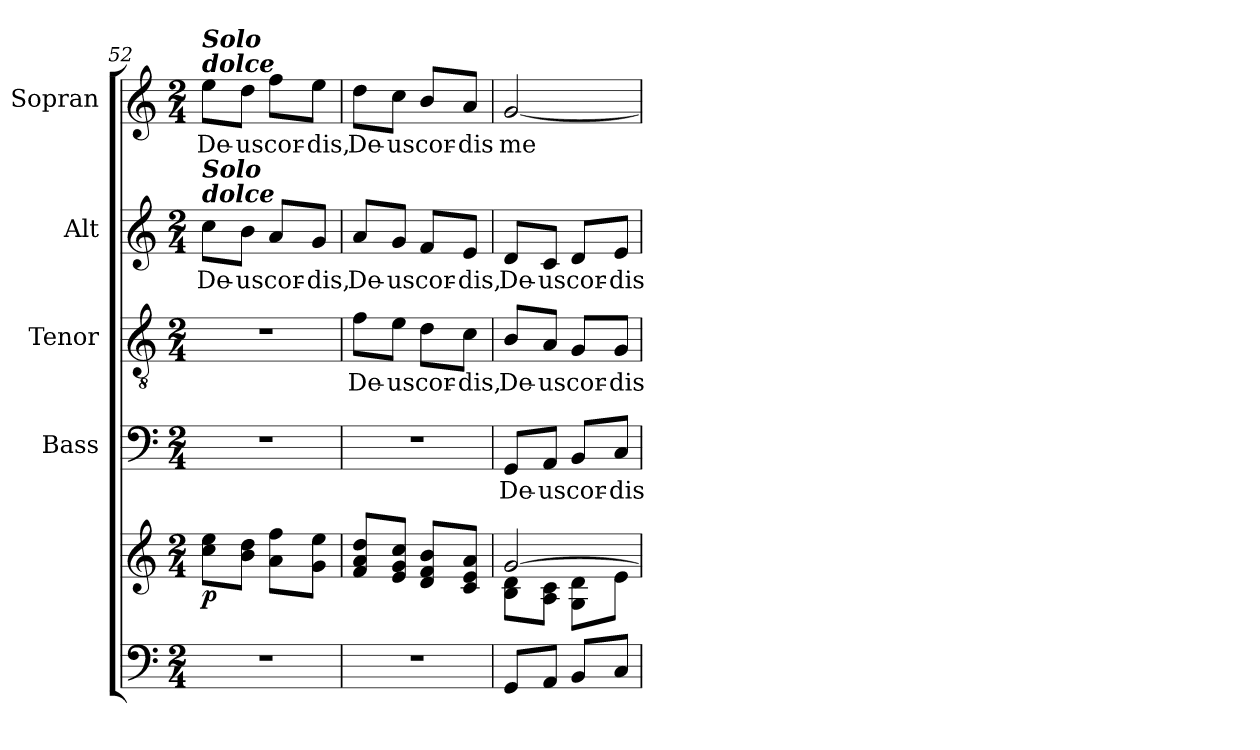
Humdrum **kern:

**kern	**kern	**dynam	**kern	**text	**kern	**text	**kern	**text	**kern	**text
*part5	*part5	*part5	*part4	*part4	*part3	*part3	*part2	*part2	*part1	*part1
*staff6	*staff5	*staff5/6	*staff4	*staff4	*staff3	*staff3	*staff2	*staff2	*staff1	*staff1
*	*	*	*I"Bass	*	*I"Tenor	*	*I"Alt	*	*I"Sopran	*
*	*	*	*I'B.	*	*I'T.	*	*I'A.	*	*I'S.	*
*clefF4	*clefG2	*	*clefF4	*	*clefGv2	*	*clefG2	*	*clefG2	*
*k[]	*k[]	*	*k[]	*	*k[]	*	*k[]	*	*k[]	*
*C:	*C:	*	*C:	*	*C:	*	*C:	*	*C:	*
*M2/4	*M2/4	*	*M2/4	*	*M2/4	*	*M2/4	*	*M2/4	*
=52	=52	=52	=52	=52	=52	=52	=52	=52	=52	=52
!	!	!	!	!	!	!	!	!	!LO:TX:a:Bi:t=dolce	!
!	!	!	!	!	!	!	!	!	!LO:TX:a:Bi:t=Solo	!
!	!	!	!	!	!	!	!LO:TX:a:Bi:t=dolce	!	!	!
!	!	!	!	!	!	!	!LO:TX:a:Bi:t=Solo	!	!	!
!	!	!LO:DY:b	!	!	!	!	!	!LO:LY:b	!	!LO:LY:b
2r	8cc\ 8ee\L	p	2r	.	2r	.	8cc\L	De-	8ee\L	De-
!	!	!	!	!	!	!	!	!LO:LY:b	!	!LO:LY:b
.	8b\ 8dd\J	.	.	.	.	.	8b\J	-us	8dd\J	-us
!	!	!	!	!	!	!	!	!LO:LY:b	!	!LO:LY:b
.	8a\ 8ff\L	.	.	.	.	.	8a/L	cor-	8ff\L	cor-
!	!	!	!	!	!	!	!	!LO:LY:b	!	!LO:LY:b
.	8g\ 8ee\J	.	.	.	.	.	8g/J	-dis,	8ee\J	-dis,
=53	=53	=53	=53	=53	=53	=53	=53	=53	=53	=53
!	!	!	!	!	!	!LO:LY:b	!	!LO:LY:b	!	!LO:LY:b
2r	8f/ 8a/ 8dd/L	.	2r	.	8f\L	De-	8a/L	De-	8dd\L	De-
!	!	!	!	!	!	!LO:LY:b	!	!LO:LY:b	!	!LO:LY:b
.	8e/ 8g/ 8cc/J	.	.	.	8e\J	-us	8g/J	-us	8cc\J	-us
!	!	!	!	!	!	!LO:LY:b	!	!LO:LY:b	!	!LO:LY:b
.	8d/ 8f/ 8b/L	.	.	.	8d\L	cor-	8f/L	cor-	8b/L	cor-
!	!	!	!	!	!	!LO:LY:b	!	!LO:LY:b	!	!LO:LY:b
.	8c/ 8e/ 8a/J	.	.	.	8c\J	-dis,	8e/J	-dis,	8a/J	-dis
=54	=54	=54	=54	=54	=54	=54	=54	=54	=54	=54
*	*^	*	*	*	*	*	*	*	*	*
!	!	!	!	!	!LO:LY:b	!	!LO:LY:b	!	!LO:LY:b	!	!LO:LY:b
8GG/L	[>2g/	8B\ 8d\L	.	8GG/L	De-	8B/L	De-	8d/L	De-	[2g/	me-
!	!	!	!	!	!LO:LY:b	!	!LO:LY:b	!	!LO:LY:b	!	!
8AA/J	.	8A\ 8c\J	.	8AA/J	-us	8A/J	-us	8c/J	-us	.	.
!	!	!	!	!	!LO:LY:b	!	!LO:LY:b	!	!LO:LY:b	!	!
8BB/L	.	8G\ 8d\L	.	8BB/L	cor-	8G/L	cor-	8d/L	cor-	.	.
!	!	!	!	!	!LO:LY:b	!	!LO:LY:b	!	!LO:LY:b	!	!
8C/J	.	8e\J	.	8C/J	-dis	8G/J	-dis	8e/J	-dis	.	.
*	*v	*v	*	*	*	*	*	*	*	*	*
=	=	=	=	=	=	=	=	=	=	=
*-	*-	*-	*-	*-	*-	*-	*-	*-	*-	*-
